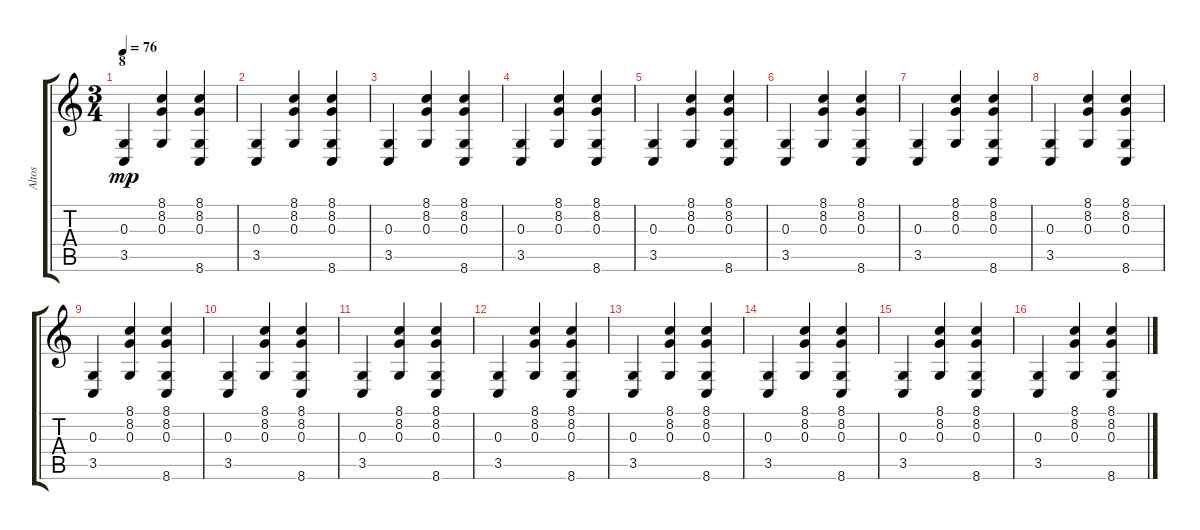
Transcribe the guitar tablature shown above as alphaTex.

\track ("Altos" "Altos") {instrument pizzicatostrings}
\staff {score tabs}
\tuning (E4 B3 G3 D3 A2 E2) {hide}
\ts (3 4)
\section ("" "8")
\tempo 76
\clef g2
\ks c
(0.3 3.5).4{dy mp} (8.1 8.2 0.3).4 (8.1 8.2 0.3 8.6).4 |
(0.3 3.5).4 (8.1 8.2 0.3).4 (8.1 8.2 0.3 8.6).4 |
(0.3 3.5).4 (8.1 8.2 0.3).4 (8.1 8.2 0.3 8.6).4 |
(0.3 3.5).4 (8.1 8.2 0.3).4 (8.1 8.2 0.3 8.6).4 |
(0.3 3.5).4 (8.1 8.2 0.3).4 (8.1 8.2 0.3 8.6).4 |
(0.3 3.5).4 (8.1 8.2 0.3).4 (8.1 8.2 0.3 8.6).4 |
(0.3 3.5).4 (8.1 8.2 0.3).4 (8.1 8.2 0.3 8.6).4 |
(0.3 3.5).4 (8.1 8.2 0.3).4 (8.1 8.2 0.3 8.6).4 |
(0.3 3.5).4 (8.1 8.2 0.3).4 (8.1 8.2 0.3 8.6).4 |
(0.3 3.5).4 (8.1 8.2 0.3).4 (8.1 8.2 0.3 8.6).4 |
(0.3 3.5).4 (8.1 8.2 0.3).4 (8.1 8.2 0.3 8.6).4 |
(0.3 3.5).4 (8.1 8.2 0.3).4 (8.1 8.2 0.3 8.6).4 |
(0.3 3.5).4 (8.1 8.2 0.3).4 (8.1 8.2 0.3 8.6).4 |
(0.3 3.5).4 (8.1 8.2 0.3).4 (8.1 8.2 0.3 8.6).4 |
(0.3 3.5).4 (8.1 8.2 0.3).4 (8.1 8.2 0.3 8.6).4 |
(0.3 3.5).4 (8.1 8.2 0.3).4 (8.1 8.2 0.3 8.6).4
